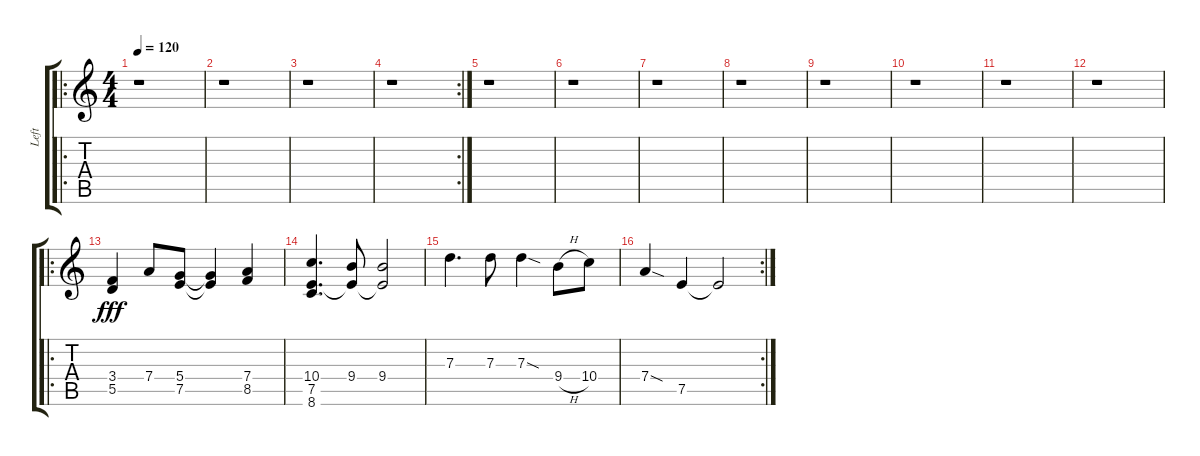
\track ("Left" "Left") {instrument acousticguitarsteel}
\staff {score tabs}
\tuning (E4 B3 G3 D3 A2 E2) {hide}
\ro
\ts (4 4)
\tempo 120
\clef g2
\ks c
r.1{dy fff} |
r.1 |
r.1 |
\rc 2
r.1 |
r.1 |
r.1 |
r.1 |
r.1 |
r.1 |
r.1 |
r.1 |
r.1 |
\ro
(3.4 5.5).4 7.4.8 (5.4 7.5).8 (5.4{t} 7.5{t}).4 (7.4 8.5).4 |
(10.4 7.5 8.6).4{d} (9.4 7.5{t}).8 (9.4 7.5{t}).2 |
7.3.4{d} 7.3.8 7.3{sod}.4 9.4{h}.8 10.4.8 |
\rc 2
7.4{sod}.4 7.5.4 7.5{t}.2
